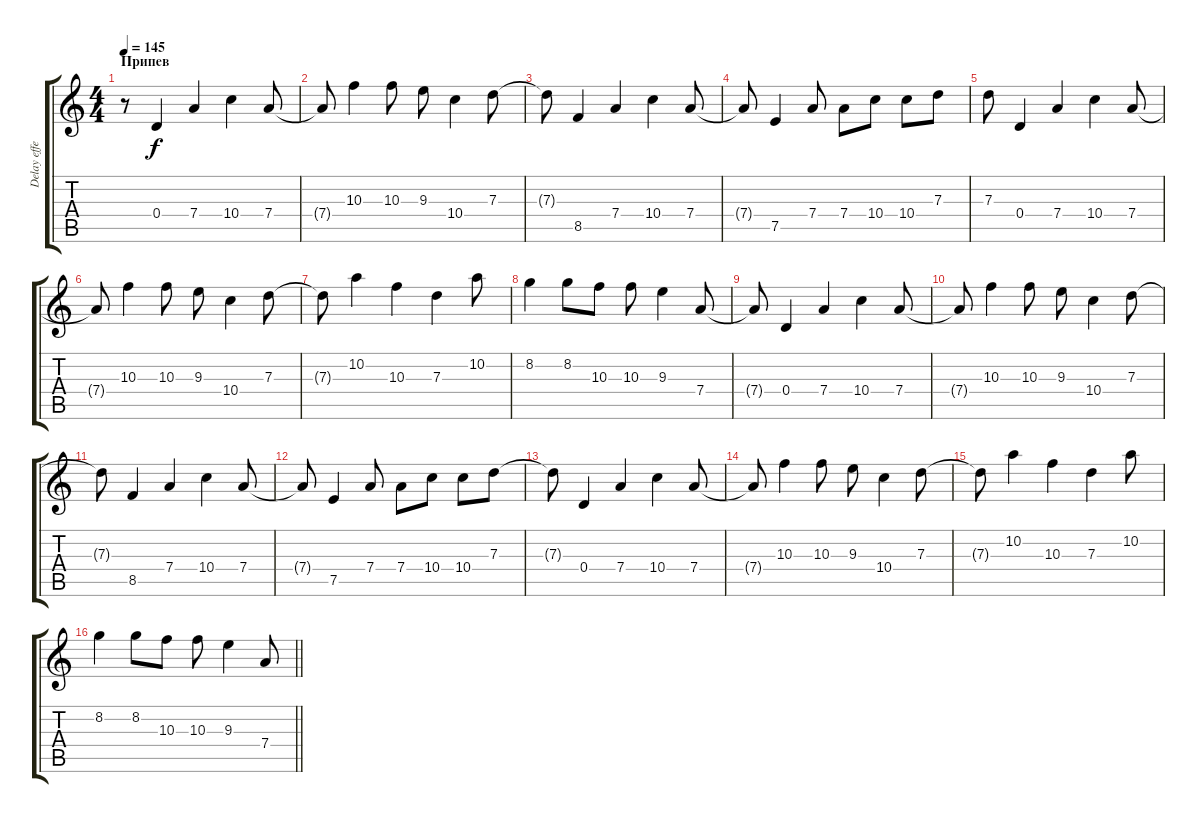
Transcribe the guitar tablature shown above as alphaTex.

\track ("Delay effect" "Delay effe") {instrument distortionguitar}
\staff {score tabs}
\tuning (E4 B3 G3 D3 A2 E2) {hide}
\ts (4 4)
\section ("" "Припев")
\tempo 145
\clef g2
\ks c
r.8{dy f} 0.4.4 7.4.4 10.4.4 7.4.8 |
7.4{t}.8 10.3.4 10.3.8 9.3.8 10.4.4 7.3.8 |
7.3{t}.8 8.5.4 7.4.4 10.4.4 7.4.8 |
7.4{t}.8 7.5.4 7.4.8 7.4.8 10.4.8 10.4.8 7.3.8 |
7.3.8 0.4.4 7.4.4 10.4.4 7.4.8 |
7.4{t}.8 10.3.4 10.3.8 9.3.8 10.4.4 7.3.8 |
7.3{t}.8 10.2.4 10.3.4 7.3.4 10.2.8 |
8.2.4 8.2.8 10.3.8 10.3.8 9.3.4 7.4.8 |
7.4{t}.8 0.4.4 7.4.4 10.4.4 7.4.8 |
7.4{t}.8 10.3.4 10.3.8 9.3.8 10.4.4 7.3.8 |
7.3{t}.8 8.5.4 7.4.4 10.4.4 7.4.8 |
7.4{t}.8 7.5.4 7.4.8 7.4.8 10.4.8 10.4.8 7.3.8 |
7.3{t}.8 0.4.4 7.4.4 10.4.4 7.4.8 |
7.4{t}.8 10.3.4 10.3.8 9.3.8 10.4.4 7.3.8 |
7.3{t}.8 10.2.4 10.3.4 7.3.4 10.2.8 |
\barLineRight lightlight
8.2.4 8.2.8 10.3.8 10.3.8 9.3.4 7.4.8
